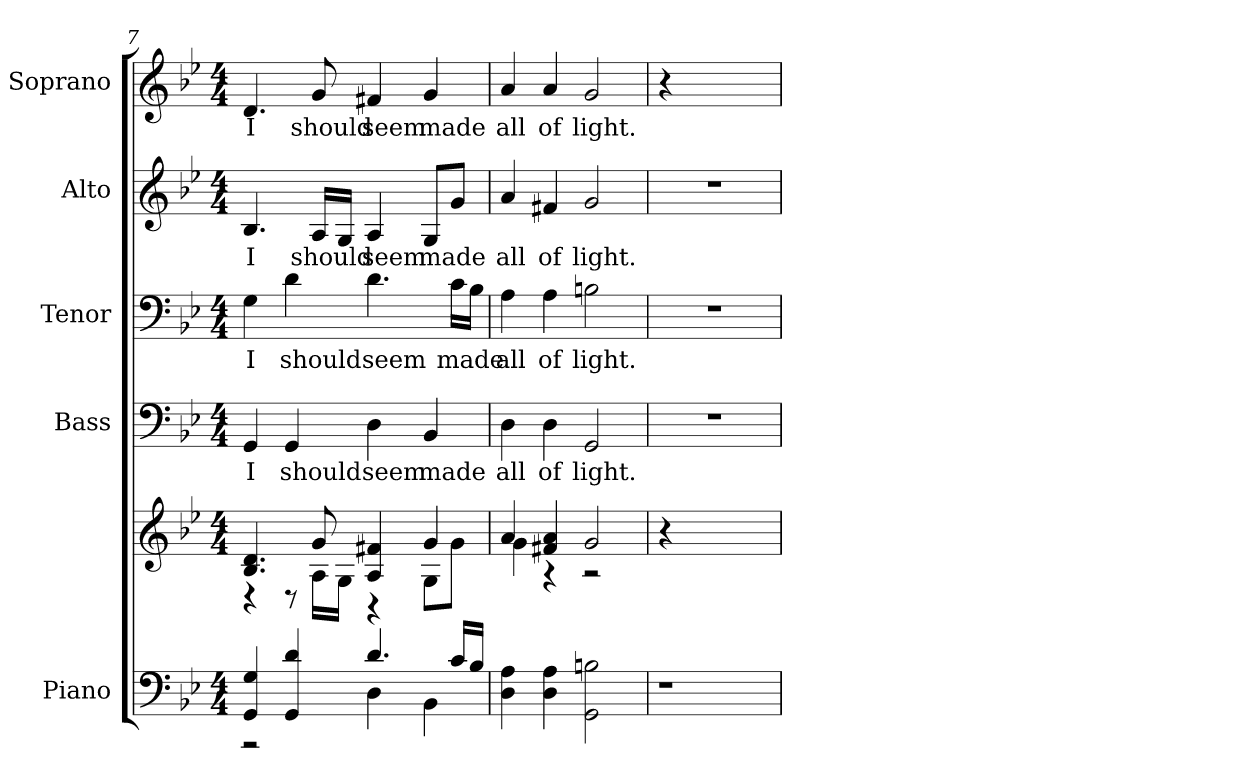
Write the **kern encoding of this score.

**kern	**kern	**kern	**text	**kern	**text	**kern	**text	**kern	**text
*part5	*part5	*part4	*part4	*part3	*part3	*part2	*part2	*part1	*part1
*staff6	*staff5	*staff4	*staff4	*staff3	*staff3	*staff2	*staff2	*staff1	*staff1
*I"Piano	*	*I"Bass	*	*I"Tenor	*	*I"Alto	*	*I"Soprano	*
*I'Pno.	*	*I'B.	*	*I'T.	*	*I'A.	*	*I'S.	*
!!LO:PB:g=z
*clefF4	*clefG2	*clefF4	*	*clefF4	*	*clefG2	*	*clefG2	*
*k[b-e-]	*k[b-e-]	*k[b-e-]	*	*k[b-e-]	*	*k[b-e-]	*	*k[b-e-]	*
*B-:	*B-:	*B-:	*	*B-:	*	*B-:	*	*B-:	*
*M4/4	*M4/4	*M4/4	*	*M4/4	*	*M4/4	*	*M4/4	*
=7	=7	=7	=7	=7	=7	=7	=7	=7	=7
*^	*^	*	*	*	*	*	*	*	*
!	!	!	!	!	!LO:LY:b:color=#000000	!	!	!	!	!	!
!	!	!	!	!	!	!	!LO:LY:b:color=#000000	!	!	!	!
!	!	!	!	!	!	!	!	!	!LO:LY:b:color=#000000	!	!
!	!	!	!	!	!	!	!	!	!	!	!LO:LY:b:color=#000000
4GGi/ 4Gi	2r	4.B-i/ 4.di	4r	4GGi/	I	4Gi\	I	4.B-i/	I	4.di/	I
!	!	!	!	!	!LO:LY:b:color=#000000	!	!	!	!	!	!
!	!	!	!	!	!	!	!LO:LY:b:color=#000000	!	!	!	!
4GGi/ 4di	.	.	8r	4GGi/	should	4di\	should	.	.	.	.
!	!	!	!	!	!	!	!	!	!LO:LY:b:color=#000000	!	!
!	!	!	!	!	!	!	!	!	!	!	!LO:LY:b:color=#000000
.	.	8gi/	16Ai\LL	.	.	.	.	16Ai/LL	should	8gi/	should
.	.	.	16Gi\JJ	.	.	.	.	16Gi/JJ	.	.	.
!	!	!	!	!	!LO:LY:b:color=#000000	!	!	!	!	!	!
!	!	!	!	!	!	!	!LO:LY:b:color=#000000	!	!	!	!
!	!	!	!	!	!	!	!	!	!LO:LY:b:color=#000000	!	!
!	!	!	!	!	!	!	!	!	!	!	!LO:LY:b:color=#000000
4.di/	4Di\	4Ai/ 4f#Xi	4r	4Di\	seem	4.di\	seem	4Ai/	seem	4f#Xi/	seem
!	!	!	!	!	!LO:LY:b:color=#000000	!	!	!	!	!	!
!	!	!	!	!	!	!	!	!	!LO:LY:b:color=#000000	!	!
!	!	!	!	!	!	!	!	!	!	!	!LO:LY:b:color=#000000
.	4BB-i\	4gi/	8Gi\L	4BB-i/	made	.	.	8Gi/L	made	4gi/	made
!	!	!	!	!	!	!	!LO:LY:b:color=#000000	!	!	!	!
16ci/LL	.	.	8gi\J	.	.	16ci\LL	made	8gi/J	.	.	.
16B-i/JJ	.	.	.	.	.	16B-i\JJ	.	.	.	.	.
*v	*v	*	*	*	*	*	*	*	*	*	*
=8	=8	=8	=8	=8	=8	=8	=8	=8	=8	=8
!	!	!	!	!LO:LY:b:color=#000000	!	!	!	!	!	!
!	!	!	!	!	!	!LO:LY:b:color=#000000	!	!	!	!
!	!	!	!	!	!	!	!	!LO:LY:b:color=#000000	!	!
!	!	!	!	!	!	!	!	!	!	!LO:LY:b:color=#000000
4Di\ 4Ai	4ai/	4gi\	4Di\	all	4Ai\	all	4ai/	all	4ai/	all
!	!	!	!	!LO:LY:b:color=#000000	!	!	!	!	!	!
!	!	!	!	!	!	!LO:LY:b:color=#000000	!	!	!	!
!	!	!	!	!	!	!	!	!LO:LY:b:color=#000000	!	!
!	!	!	!	!	!	!	!	!	!	!LO:LY:b:color=#000000
4Di\ 4Ai	4f#Xi/ 4ai	4r	4Di\	of	4Ai\	of	4f#Xi/	of	4ai/	of
!	!	!	!	!LO:LY:b:color=#000000	!	!	!	!	!	!
!	!	!	!	!	!	!LO:LY:b:color=#000000	!	!	!	!
!	!	!	!	!	!	!	!	!LO:LY:b:color=#000000	!	!
!	!	!	!	!	!	!	!	!	!	!LO:LY:b:color=#000000
2GGi\ 2Bni	2gi/	2r	2GGi/	light.	2Bni\	light.	2gi/	light.	2gi/	light.
!!LO:PB:g=z
=9	=9	=9	=9	=9	=9	=9	=9	=9	=9	=9
!LO:N:vis=1	!LO:N:vis=1	!	!LO:N:vis=1	!	!LO:N:vis=1	!	!LO:N:vis=1	!	!	!
*	*v	*v	*	*	*	*	*	*	*	*
4r	4r	1r	.	1r	.	1r	.	4r	.
2.ryy	2.ryy	.	.	.	.	.	.	2.ryy	.
=	=	=	=	=	=	=	=	=	=
*-	*-	*-	*-	*-	*-	*-	*-	*-	*-
